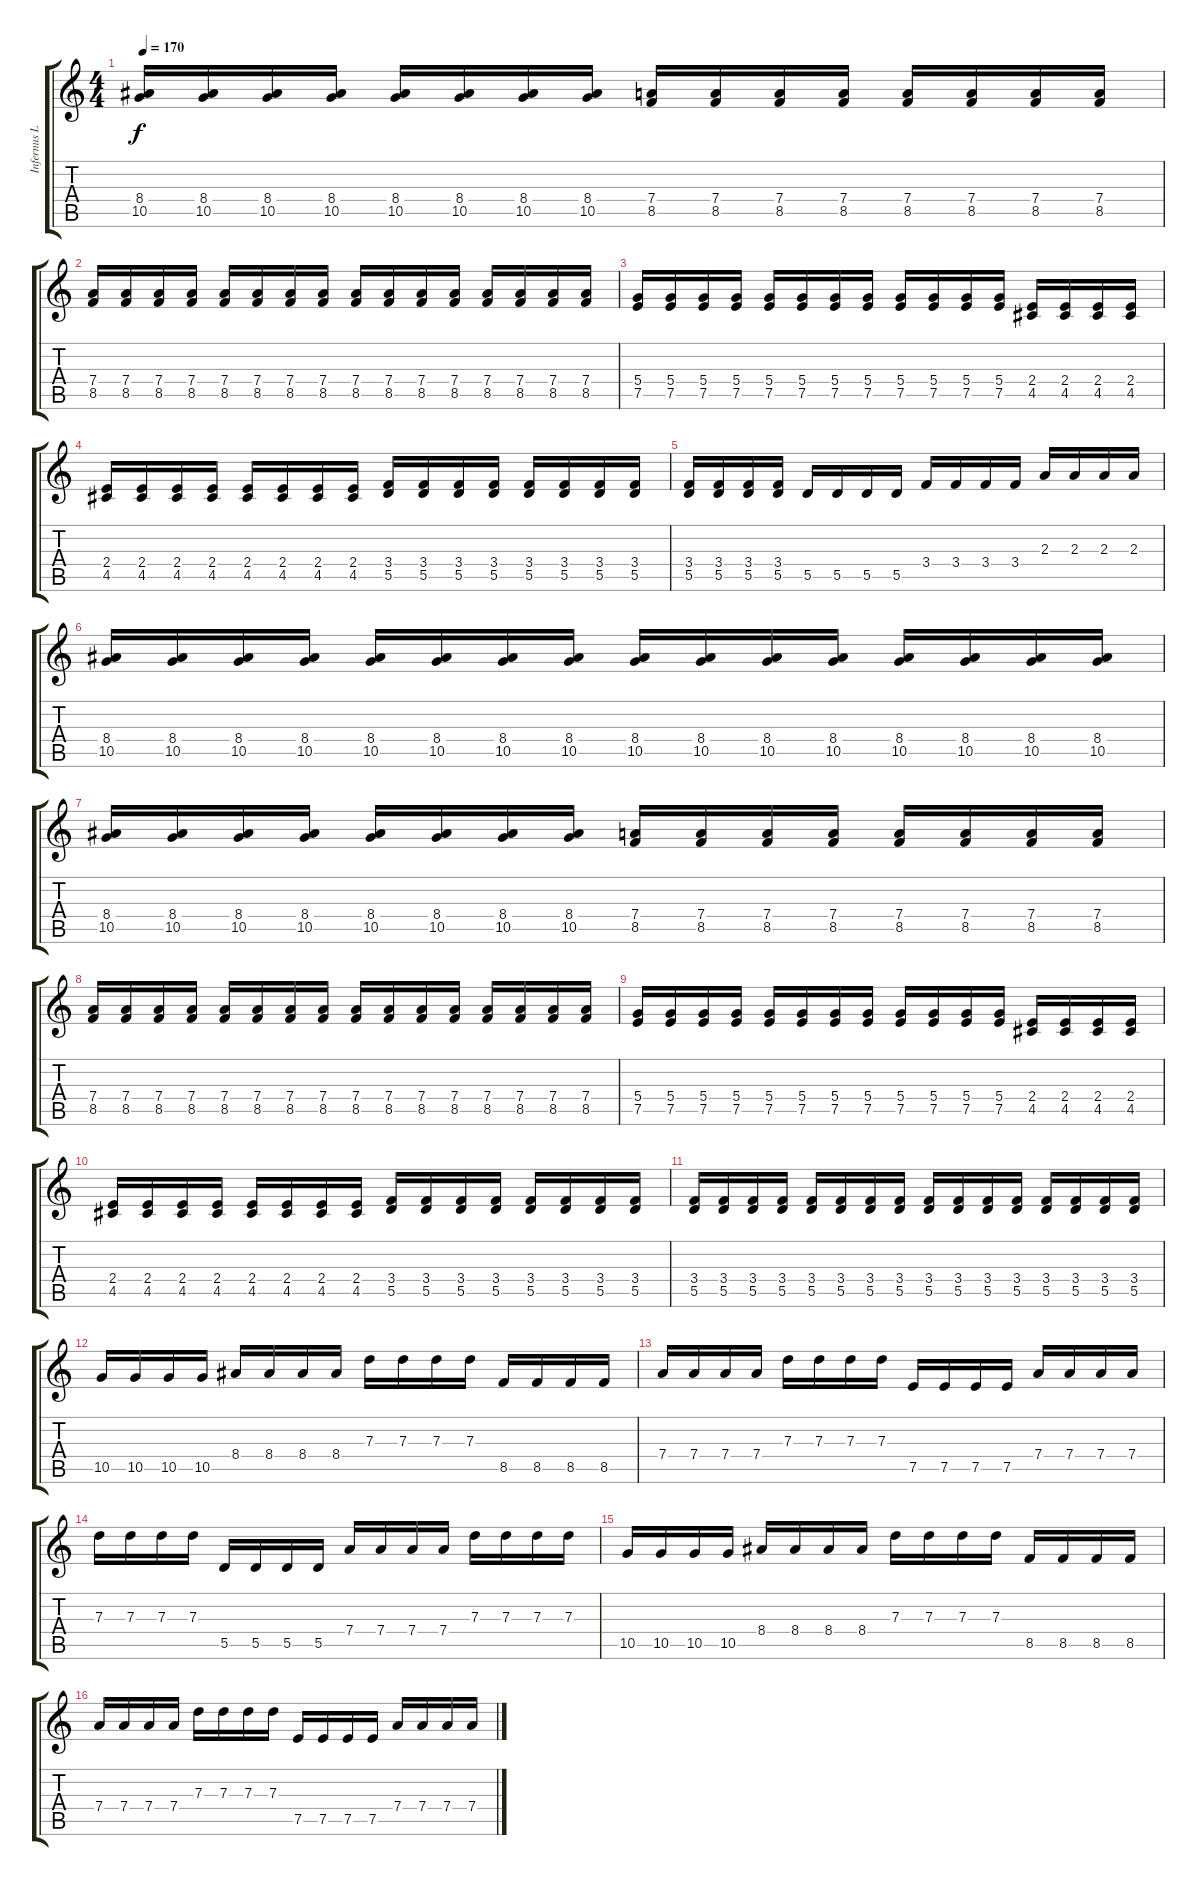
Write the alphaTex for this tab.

\track ("Infernus Lead" "Infernus L") {instrument distortionguitar}
\staff {score tabs}
\tuning (E4 B3 G3 D3 A2 E2) {hide}
\ts (4 4)
\tempo 170
\clef g2
\ks c
(8.4 10.5).16{dy f} (8.4 10.5).16 (8.4 10.5).16 (8.4 10.5).16 (8.4 10.5).16 (8.4 10.5).16 (8.4 10.5).16 (8.4 10.5).16 (7.4 8.5).16 (7.4 8.5).16 (7.4 8.5).16 (7.4 8.5).16 (7.4 8.5).16 (7.4 8.5).16 (7.4 8.5).16 (7.4 8.5).16 |
(7.4 8.5).16 (7.4 8.5).16 (7.4 8.5).16 (7.4 8.5).16 (7.4 8.5).16 (7.4 8.5).16 (7.4 8.5).16 (7.4 8.5).16 (7.4 8.5).16 (7.4 8.5).16 (7.4 8.5).16 (7.4 8.5).16 (7.4 8.5).16 (7.4 8.5).16 (7.4 8.5).16 (7.4 8.5).16 |
(5.4 7.5).16 (5.4 7.5).16 (5.4 7.5).16 (5.4 7.5).16 (5.4 7.5).16 (5.4 7.5).16 (5.4 7.5).16 (5.4 7.5).16 (5.4 7.5).16 (5.4 7.5).16 (5.4 7.5).16 (5.4 7.5).16 (2.4 4.5).16 (2.4 4.5).16 (2.4 4.5).16 (2.4 4.5).16 |
(2.4 4.5).16 (2.4 4.5).16 (2.4 4.5).16 (2.4 4.5).16 (2.4 4.5).16 (2.4 4.5).16 (2.4 4.5).16 (2.4 4.5).16 (3.4 5.5).16 (3.4 5.5).16 (3.4 5.5).16 (3.4 5.5).16 (3.4 5.5).16 (3.4 5.5).16 (3.4 5.5).16 (3.4 5.5).16 |
(3.4 5.5).16 (3.4 5.5).16 (3.4 5.5).16 (3.4 5.5).16 5.5.16 5.5.16 5.5.16 5.5.16 3.4.16 3.4.16 3.4.16 3.4.16 2.3.16 2.3.16 2.3.16 2.3.16 |
(8.4 10.5).16 (8.4 10.5).16 (8.4 10.5).16 (8.4 10.5).16 (8.4 10.5).16 (8.4 10.5).16 (8.4 10.5).16 (8.4 10.5).16 (8.4 10.5).16 (8.4 10.5).16 (8.4 10.5).16 (8.4 10.5).16 (8.4 10.5).16 (8.4 10.5).16 (8.4 10.5).16 (8.4 10.5).16 |
(8.4 10.5).16 (8.4 10.5).16 (8.4 10.5).16 (8.4 10.5).16 (8.4 10.5).16 (8.4 10.5).16 (8.4 10.5).16 (8.4 10.5).16 (7.4 8.5).16 (7.4 8.5).16 (7.4 8.5).16 (7.4 8.5).16 (7.4 8.5).16 (7.4 8.5).16 (7.4 8.5).16 (7.4 8.5).16 |
(7.4 8.5).16 (7.4 8.5).16 (7.4 8.5).16 (7.4 8.5).16 (7.4 8.5).16 (7.4 8.5).16 (7.4 8.5).16 (7.4 8.5).16 (7.4 8.5).16 (7.4 8.5).16 (7.4 8.5).16 (7.4 8.5).16 (7.4 8.5).16 (7.4 8.5).16 (7.4 8.5).16 (7.4 8.5).16 |
(5.4 7.5).16 (5.4 7.5).16 (5.4 7.5).16 (5.4 7.5).16 (5.4 7.5).16 (5.4 7.5).16 (5.4 7.5).16 (5.4 7.5).16 (5.4 7.5).16 (5.4 7.5).16 (5.4 7.5).16 (5.4 7.5).16 (2.4 4.5).16 (2.4 4.5).16 (2.4 4.5).16 (2.4 4.5).16 |
(2.4 4.5).16 (2.4 4.5).16 (2.4 4.5).16 (2.4 4.5).16 (2.4 4.5).16 (2.4 4.5).16 (2.4 4.5).16 (2.4 4.5).16 (3.4 5.5).16 (3.4 5.5).16 (3.4 5.5).16 (3.4 5.5).16 (3.4 5.5).16 (3.4 5.5).16 (3.4 5.5).16 (3.4 5.5).16 |
(3.4 5.5).16 (3.4 5.5).16 (3.4 5.5).16 (3.4 5.5).16 (3.4 5.5).16 (3.4 5.5).16 (3.4 5.5).16 (3.4 5.5).16 (3.4 5.5).16 (3.4 5.5).16 (3.4 5.5).16 (3.4 5.5).16 (3.4 5.5).16 (3.4 5.5).16 (3.4 5.5).16 (3.4 5.5).16 |
10.5.16 10.5.16 10.5.16 10.5.16 8.4.16 8.4.16 8.4.16 8.4.16 7.3.16 7.3.16 7.3.16 7.3.16 8.5.16 8.5.16 8.5.16 8.5.16 |
7.4.16 7.4.16 7.4.16 7.4.16 7.3.16 7.3.16 7.3.16 7.3.16 7.5.16 7.5.16 7.5.16 7.5.16 7.4.16 7.4.16 7.4.16 7.4.16 |
7.3.16 7.3.16 7.3.16 7.3.16 5.5.16 5.5.16 5.5.16 5.5.16 7.4.16 7.4.16 7.4.16 7.4.16 7.3.16 7.3.16 7.3.16 7.3.16 |
10.5.16 10.5.16 10.5.16 10.5.16 8.4.16 8.4.16 8.4.16 8.4.16 7.3.16 7.3.16 7.3.16 7.3.16 8.5.16 8.5.16 8.5.16 8.5.16 |
7.4.16 7.4.16 7.4.16 7.4.16 7.3.16 7.3.16 7.3.16 7.3.16 7.5.16 7.5.16 7.5.16 7.5.16 7.4.16 7.4.16 7.4.16 7.4.16
